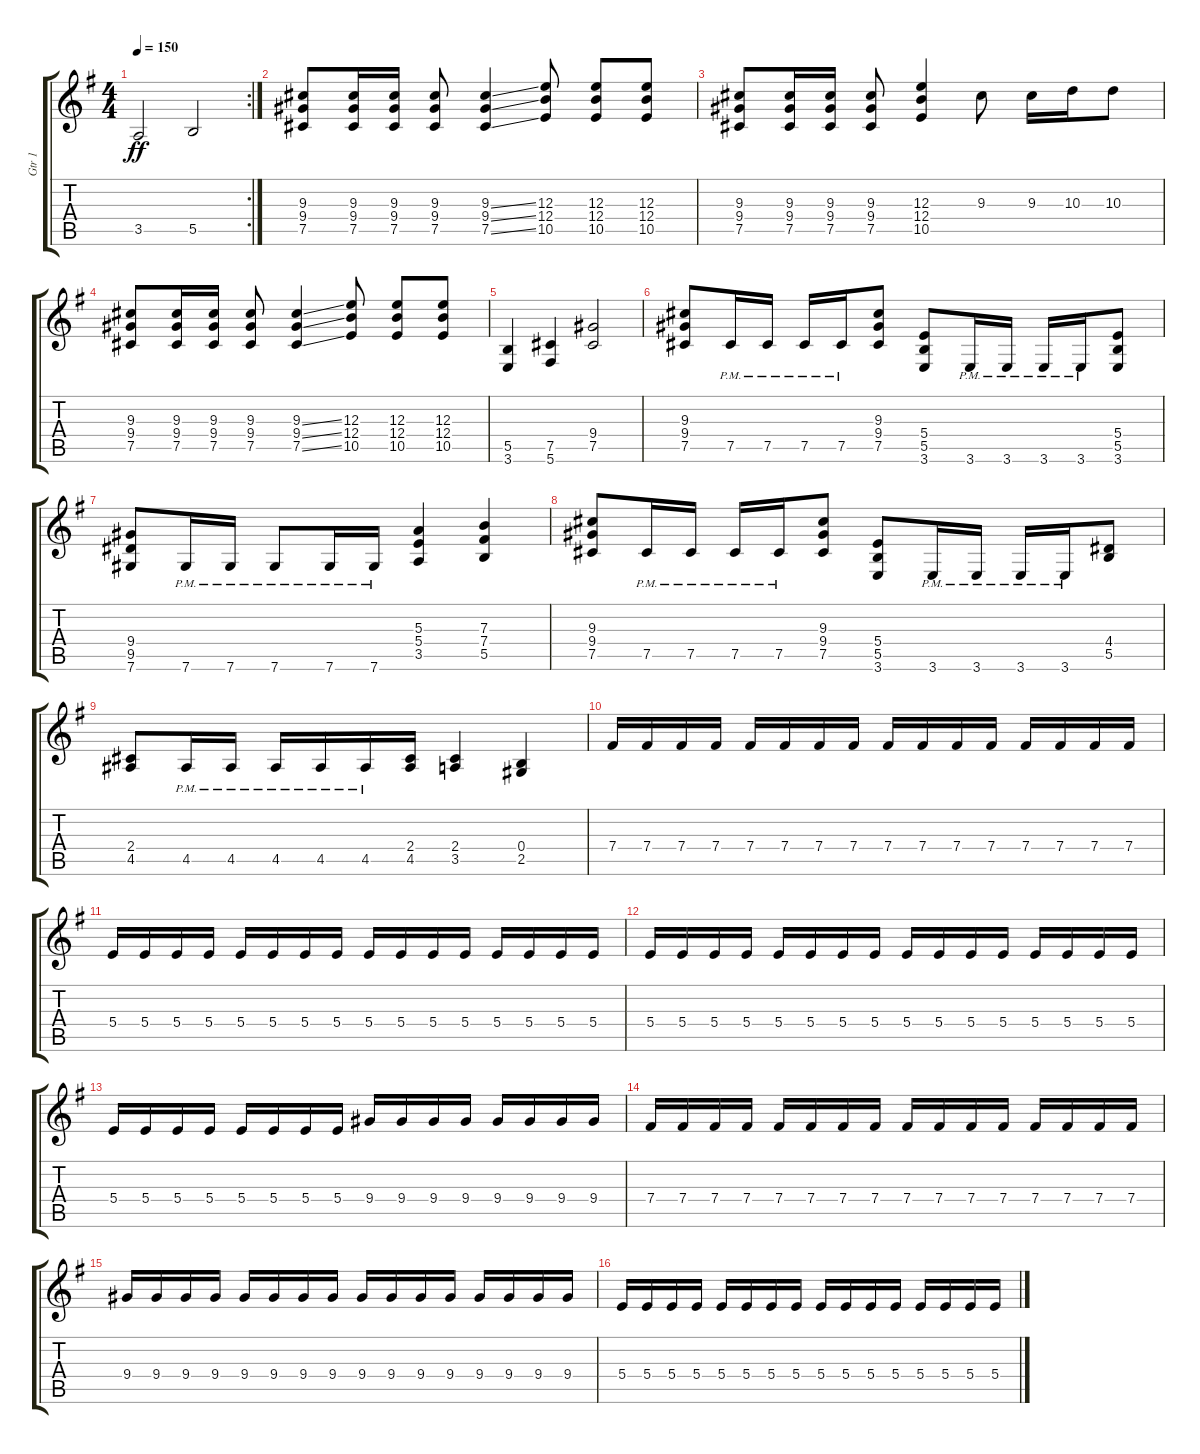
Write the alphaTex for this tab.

\track ("Gtr 1" "Gtr 1") {instrument distortionguitar}
\staff {score tabs}
\tuning (Db4 Ab3 E3 B2 Gb2 Db2) {hide}
\rc 2
\ts (4 4)
\tempo 150
\clef g2
\ks g
3.5.2{dy ff} 5.5.2 |
(9.3 9.4 7.5).8 (9.3 9.4 7.5).16 (9.3 9.4 7.5).16 (9.3 9.4 7.5).8 (9.3{ss} 9.4{ss} 7.5{ss}).4 (12.3 12.4 10.5).8 (12.3 12.4 10.5).8 (12.3 12.4 10.5).8 |
(9.3 9.4 7.5).8 (9.3 9.4 7.5).16 (9.3 9.4 7.5).16 (9.3 9.4 7.5).8 (12.3 12.4 10.5).4 9.3.8 9.3.16 10.3.16 10.3.8 |
(9.3 9.4 7.5).8 (9.3 9.4 7.5).16 (9.3 9.4 7.5).16 (9.3 9.4 7.5).8 (9.3{ss} 9.4{ss} 7.5{ss}).4 (12.3 12.4 10.5).8 (12.3 12.4 10.5).8 (12.3 12.4 10.5).8 |
(5.5 3.6).4 (7.5 5.6).4 (9.4 7.5).2 |
(9.3 9.4 7.5).8 7.5{pm}.16 7.5{pm}.16 7.5{pm}.16 7.5{pm}.16 (9.3 9.4 7.5).8 (5.4 5.5 3.6).8 3.6{pm}.16 3.6{pm}.16 3.6{pm}.16 3.6{pm}.16 (5.4 5.5 3.6).8 |
(9.4 9.5 7.6).8 7.6{pm}.16 7.6{pm}.16 7.6{pm}.8 7.6{pm}.16 7.6{pm}.16 (5.3 5.4 3.5).4 (7.3 7.4 5.5).4 |
(9.3 9.4 7.5).8 7.5{pm}.16 7.5{pm}.16 7.5{pm}.16 7.5{pm}.16 (9.3 9.4 7.5).8 (5.4 5.5 3.6).8 3.6{pm}.16 3.6{pm}.16 3.6{pm}.16 3.6{pm}.16 (4.4 5.5).8 |
(2.4 4.5).8 4.5{pm}.16 4.5{pm}.16 4.5{pm}.16 4.5{pm}.16 4.5{pm}.16 (2.4 4.5).16 (2.4 3.5).4 (0.4 2.5).4 |
7.4.16 7.4.16 7.4.16 7.4.16 7.4.16 7.4.16 7.4.16 7.4.16 7.4.16 7.4.16 7.4.16 7.4.16 7.4.16 7.4.16 7.4.16 7.4.16 |
5.4.16 5.4.16 5.4.16 5.4.16 5.4.16 5.4.16 5.4.16 5.4.16 5.4.16 5.4.16 5.4.16 5.4.16 5.4.16 5.4.16 5.4.16 5.4.16 |
5.4.16 5.4.16 5.4.16 5.4.16 5.4.16 5.4.16 5.4.16 5.4.16 5.4.16 5.4.16 5.4.16 5.4.16 5.4.16 5.4.16 5.4.16 5.4.16 |
5.4.16 5.4.16 5.4.16 5.4.16 5.4.16 5.4.16 5.4.16 5.4.16 9.4.16 9.4.16 9.4.16 9.4.16 9.4.16 9.4.16 9.4.16 9.4.16 |
7.4.16 7.4.16 7.4.16 7.4.16 7.4.16 7.4.16 7.4.16 7.4.16 7.4.16 7.4.16 7.4.16 7.4.16 7.4.16 7.4.16 7.4.16 7.4.16 |
9.4.16 9.4.16 9.4.16 9.4.16 9.4.16 9.4.16 9.4.16 9.4.16 9.4.16 9.4.16 9.4.16 9.4.16 9.4.16 9.4.16 9.4.16 9.4.16 |
5.4.16 5.4.16 5.4.16 5.4.16 5.4.16 5.4.16 5.4.16 5.4.16 5.4.16 5.4.16 5.4.16 5.4.16 5.4.16 5.4.16 5.4.16 5.4.16
